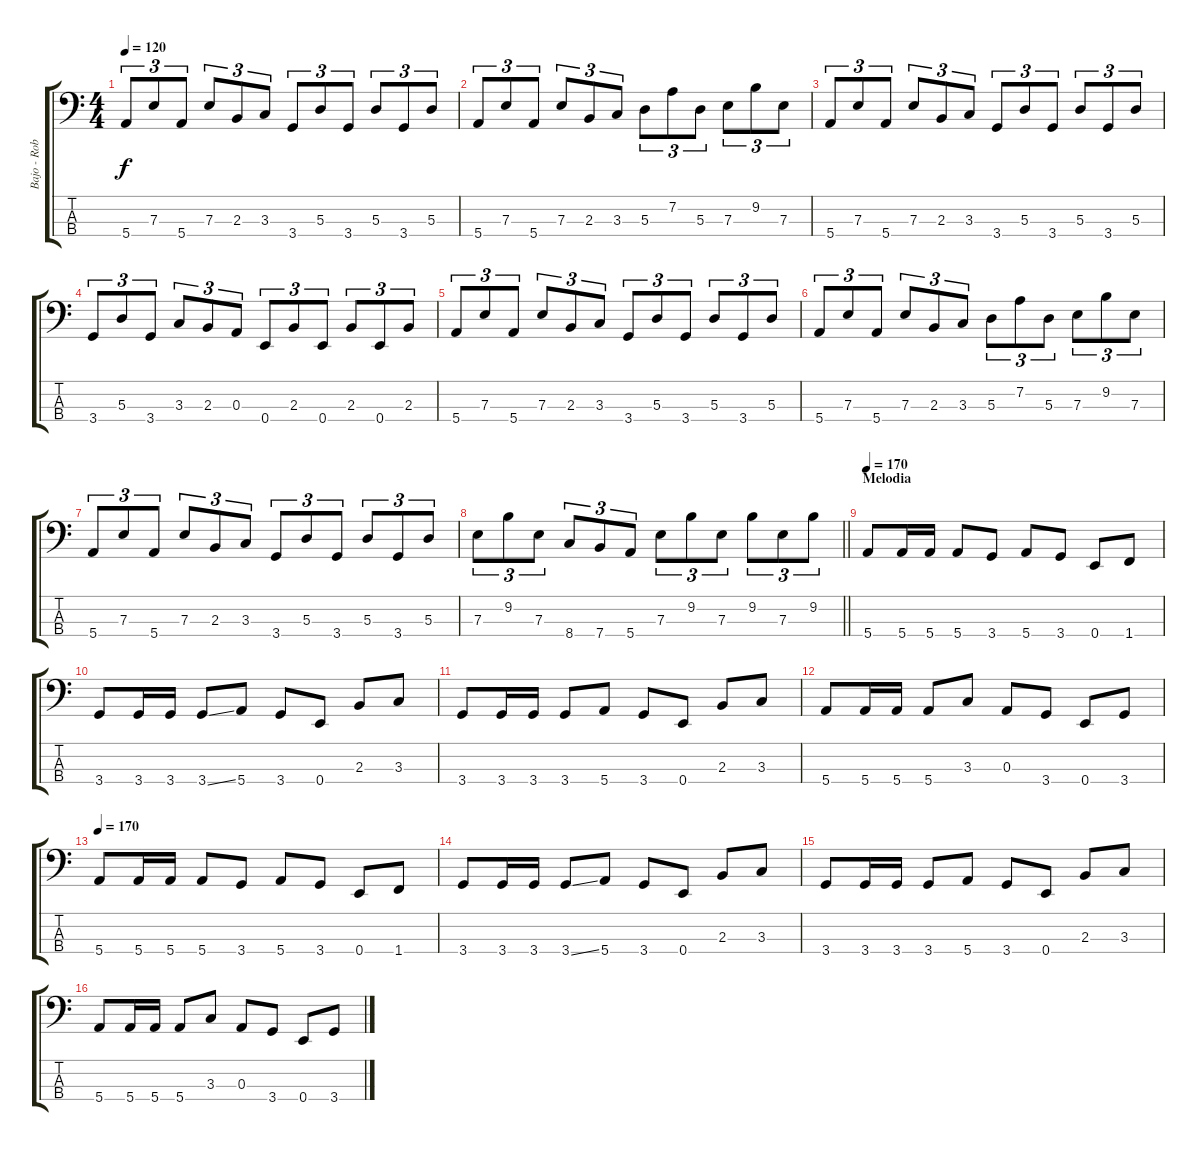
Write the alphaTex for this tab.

\track ("Bajo - Roberto" "Bajo - Rob") {instrument electricbassfinger}
\staff {score tabs}
\tuning (G2 D2 A1 E1) {hide}
\ts (4 4)
\tempo 120
\clef f4
\ks c
5.4.8{tu (3 2) dy f} 7.3.8{tu (3 2)} 5.4.8{tu (3 2)} 7.3.8{tu (3 2)} 2.3.8{tu (3 2)} 3.3.8{tu (3 2)} 3.4.8{tu (3 2)} 5.3.8{tu (3 2)} 3.4.8{tu (3 2)} 5.3.8{tu (3 2)} 3.4.8{tu (3 2)} 5.3.8{tu (3 2)} |
5.4.8{tu (3 2)} 7.3.8{tu (3 2)} 5.4.8{tu (3 2)} 7.3.8{tu (3 2)} 2.3.8{tu (3 2)} 3.3.8{tu (3 2)} 5.3.8{tu (3 2)} 7.2.8{tu (3 2)} 5.3.8{tu (3 2)} 7.3.8{tu (3 2)} 9.2.8{tu (3 2)} 7.3.8{tu (3 2)} |
5.4.8{tu (3 2)} 7.3.8{tu (3 2)} 5.4.8{tu (3 2)} 7.3.8{tu (3 2)} 2.3.8{tu (3 2)} 3.3.8{tu (3 2)} 3.4.8{tu (3 2)} 5.3.8{tu (3 2)} 3.4.8{tu (3 2)} 5.3.8{tu (3 2)} 3.4.8{tu (3 2)} 5.3.8{tu (3 2)} |
3.4.8{tu (3 2)} 5.3.8{tu (3 2)} 3.4.8{tu (3 2)} 3.3.8{tu (3 2)} 2.3.8{tu (3 2)} 0.3.8{tu (3 2)} 0.4.8{tu (3 2)} 2.3.8{tu (3 2)} 0.4.8{tu (3 2)} 2.3.8{tu (3 2)} 0.4.8{tu (3 2)} 2.3.8{tu (3 2)} |
5.4.8{tu (3 2)} 7.3.8{tu (3 2)} 5.4.8{tu (3 2)} 7.3.8{tu (3 2)} 2.3.8{tu (3 2)} 3.3.8{tu (3 2)} 3.4.8{tu (3 2)} 5.3.8{tu (3 2)} 3.4.8{tu (3 2)} 5.3.8{tu (3 2)} 3.4.8{tu (3 2)} 5.3.8{tu (3 2)} |
5.4.8{tu (3 2)} 7.3.8{tu (3 2)} 5.4.8{tu (3 2)} 7.3.8{tu (3 2)} 2.3.8{tu (3 2)} 3.3.8{tu (3 2)} 5.3.8{tu (3 2)} 7.2.8{tu (3 2)} 5.3.8{tu (3 2)} 7.3.8{tu (3 2)} 9.2.8{tu (3 2)} 7.3.8{tu (3 2)} |
5.4.8{tu (3 2)} 7.3.8{tu (3 2)} 5.4.8{tu (3 2)} 7.3.8{tu (3 2)} 2.3.8{tu (3 2)} 3.3.8{tu (3 2)} 3.4.8{tu (3 2)} 5.3.8{tu (3 2)} 3.4.8{tu (3 2)} 5.3.8{tu (3 2)} 3.4.8{tu (3 2)} 5.3.8{tu (3 2)} |
\barLineRight lightlight
7.3.8{tu (3 2)} 9.2.8{tu (3 2)} 7.3.8{tu (3 2)} 8.4.8{tu (3 2)} 7.4.8{tu (3 2)} 5.4.8{tu (3 2)} 7.3.8{tu (3 2)} 9.2.8{tu (3 2)} 7.3.8{tu (3 2)} 9.2.8{tu (3 2)} 7.3.8{tu (3 2)} 9.2.8{tu (3 2)} |
\section ("" "Melodia")
\tempo 170
5.4.8 5.4.16 5.4.16 5.4.8 3.4.8 5.4.8 3.4.8 0.4.8 1.4.8 |
3.4.8 3.4.16 3.4.16 3.4{ss}.8 5.4.8 3.4.8 0.4.8 2.3.8 3.3.8 |
3.4.8 3.4.16 3.4.16 3.4.8 5.4.8 3.4.8 0.4.8 2.3.8 3.3.8 |
5.4.8 5.4.16 5.4.16 5.4.8 3.3.8 0.3.8 3.4.8 0.4.8 3.4.8 |
\tempo 170
5.4.8 5.4.16 5.4.16 5.4.8 3.4.8 5.4.8 3.4.8 0.4.8 1.4.8 |
3.4.8 3.4.16 3.4.16 3.4{ss}.8 5.4.8 3.4.8 0.4.8 2.3.8 3.3.8 |
3.4.8 3.4.16 3.4.16 3.4.8 5.4.8 3.4.8 0.4.8 2.3.8 3.3.8 |
5.4.8 5.4.16 5.4.16 5.4.8 3.3.8 0.3.8 3.4.8 0.4.8 3.4.8
